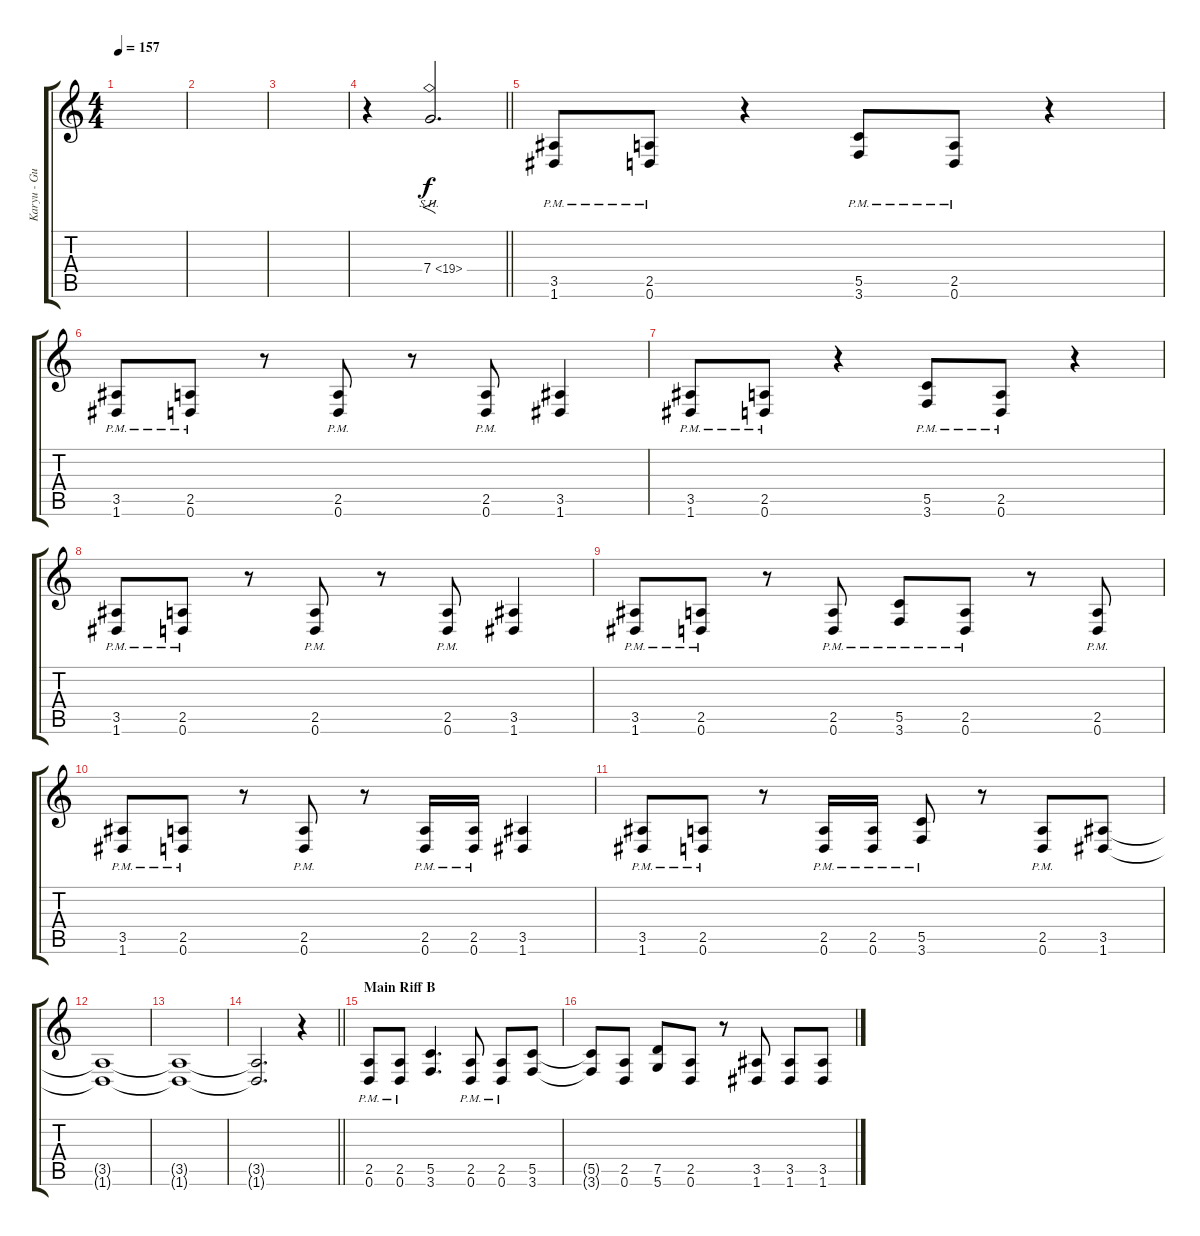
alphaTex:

\track ("Karyu - Guitar 1" "Karyu - Gu") {instrument distortionguitar}
\staff {score tabs}
\tuning (D4 A3 F3 C3 G2 D2) {hide}
\ts (4 4)
\tempo 157
\clef g2
\ks c
|
|
|
\barLineRight lightlight
r.4 7.4{sh 12}.2{f d} |
\section ("" "")
(3.5{pm} 1.6{pm}).8 (2.5{pm} 0.6{pm}).8 r.4 (5.5{pm} 3.6{pm}).8 (2.5{pm} 0.6{pm}).8 r.4 |
(3.5{pm} 1.6{pm}).8 (2.5{pm} 0.6{pm}).8 r.8 (2.5{pm} 0.6{pm}).8 r.8 (2.5{pm} 0.6{pm}).8 (3.5 1.6).4 |
(3.5{pm} 1.6{pm}).8 (2.5{pm} 0.6{pm}).8 r.4 (5.5{pm} 3.6{pm}).8 (2.5{pm} 0.6{pm}).8 r.4 |
(3.5{pm} 1.6{pm}).8 (2.5{pm} 0.6{pm}).8 r.8 (2.5{pm} 0.6{pm}).8 r.8 (2.5{pm} 0.6{pm}).8 (3.5 1.6).4 |
(3.5{pm} 1.6{pm}).8 (2.5{pm} 0.6{pm}).8 r.8 (2.5{pm} 0.6{pm}).8 (5.5{pm} 3.6{pm}).8 (2.5{pm} 0.6{pm}).8 r.8 (2.5{pm} 0.6{pm}).8 |
(3.5{pm} 1.6{pm}).8 (2.5{pm} 0.6{pm}).8 r.8 (2.5{pm} 0.6{pm}).8 r.8 (2.5{pm} 0.6{pm}).16 (2.5{pm} 0.6{pm}).16 (3.5 1.6).4 |
(3.5{pm} 1.6{pm}).8 (2.5{pm} 0.6{pm}).8 r.8 (2.5{pm} 0.6{pm}).16 (2.5{pm} 0.6{pm}).16 (5.5{pm} 3.6{pm}).8 r.8 (2.5{pm} 0.6{pm}).8 (3.5 1.6).8 |
(3.5{t} 1.6{t}).1 |
(3.5{t} 1.6{t}).1 |
\barLineRight lightlight
(3.5{t} 1.6{t}).2{d} r.4 |
\section ("" "Main Riff B")
(2.5{pm} 0.6{pm}).8 (2.5{pm} 0.6{pm}).8 (5.5 3.6).4{d} (2.5{pm} 0.6{pm}).8 (2.5{pm} 0.6{pm}).8 (5.5 3.6).8 |
(5.5{t} 3.6{t}).8 (2.5 0.6).8 (7.5 5.6).8 (2.5 0.6).8 r.8 (3.5 1.6).8 (3.5 1.6).8 (3.5 1.6).8
